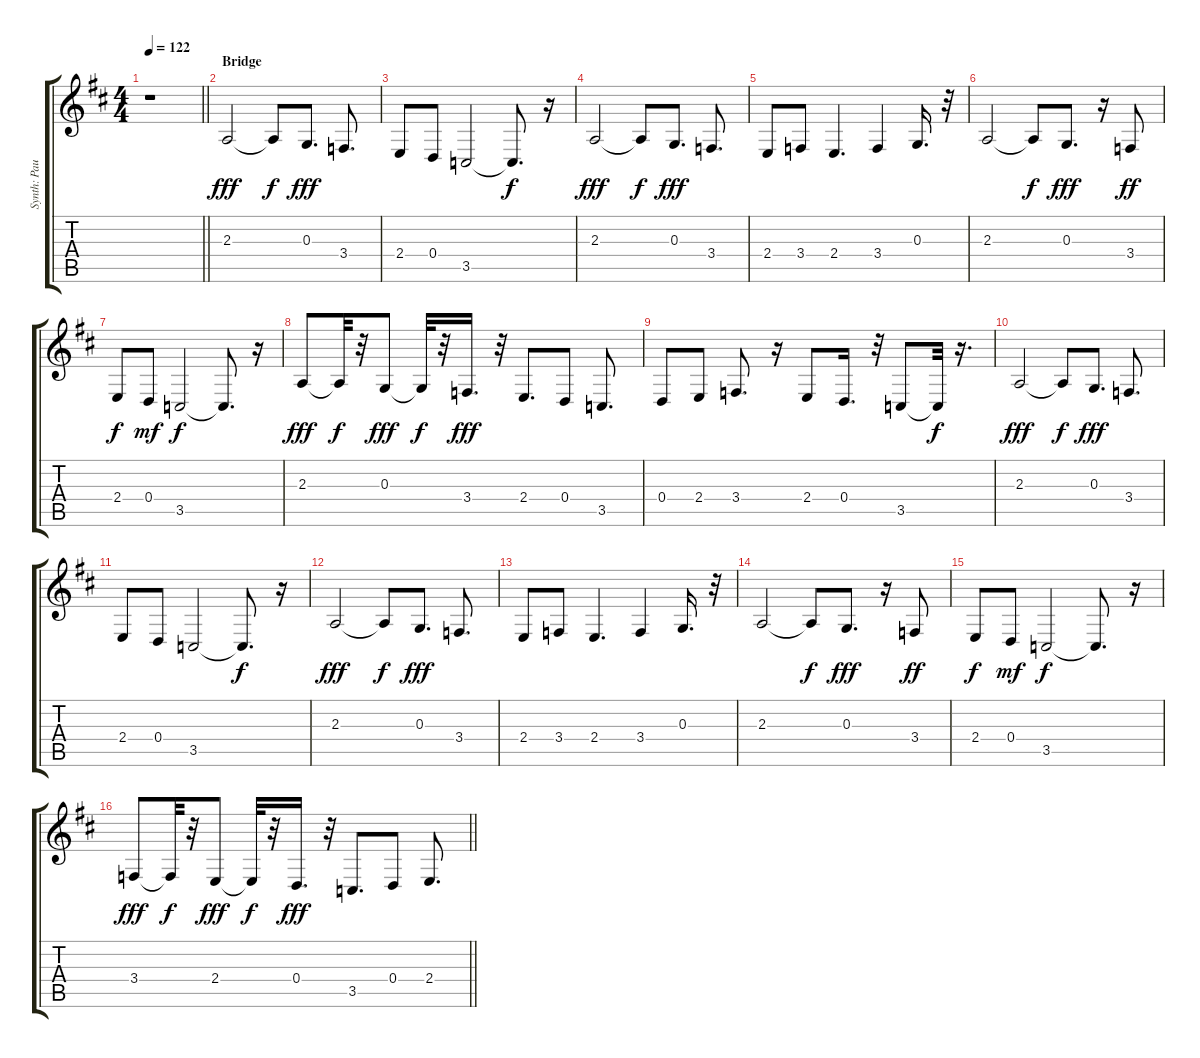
\track ("Synth: Paul Rodgers" "Synth: Pau") {instrument stringensemble1}
\staff {score tabs}
\tuning (E4 B3 G3 D3 A2 E2) {hide}
\ts (4 4)
\tempo 122
\clef g2
\barLineRight lightlight
\ks d
r.1{dy f} |
\section ("" "Bridge")
2.3.2{dy fff instrument stringensemble1} 2.3{t}.8{dy f} 0.3.8{d dy fff} 3.4.8{d} |
2.4.8 0.4.8 3.5.2 3.5{t}.8{d dy f} r.16 |
2.3.2{dy fff} 2.3{t}.8{dy f} 0.3.8{d dy fff} 3.4.8{d} |
2.4.8 3.4.8 2.4.4{d} 3.4.4 0.3.16{d} r.32 |
2.3.2 2.3{t}.8{dy f} 0.3.8{d dy fff} r.16 3.4.8{dy ff} |
2.4.8{dy f} 0.4.8{dy mf} 3.5.2{dy f} 3.5{t}.8{d} r.16 |
2.3.8{dy fff} 2.3{t}.32{dy f} r.32 0.3.8{dy fff} 0.3{t}.32{dy f} r.32 3.4.16{d dy fff} r.32 2.4.8{d} 0.4.8 3.5.8{d} |
0.4.8 2.4.8 3.4.8{d} r.16 2.4.8 0.4.16{d} r.32 3.5.8 3.5{t}.32{dy f} r.16{d} |
2.3.2{dy fff} 2.3{t}.8{dy f} 0.3.8{d dy fff} 3.4.8{d} |
2.4.8 0.4.8 3.5.2 3.5{t}.8{d dy f} r.16 |
2.3.2{dy fff} 2.3{t}.8{dy f} 0.3.8{d dy fff} 3.4.8{d} |
2.4.8 3.4.8 2.4.4{d} 3.4.4 0.3.16{d} r.32 |
2.3.2 2.3{t}.8{dy f} 0.3.8{d dy fff} r.16 3.4.8{dy ff} |
2.4.8{dy f} 0.4.8{dy mf} 3.5.2{dy f} 3.5{t}.8{d} r.16 |
\barLineRight lightlight
3.4.8{dy fff} 3.4{t}.32{dy f} r.32 2.4.8{dy fff} 2.4{t}.32{dy f} r.32 0.4.16{d dy fff} r.32 3.5.8{d} 0.4.8 2.4.8{d}
